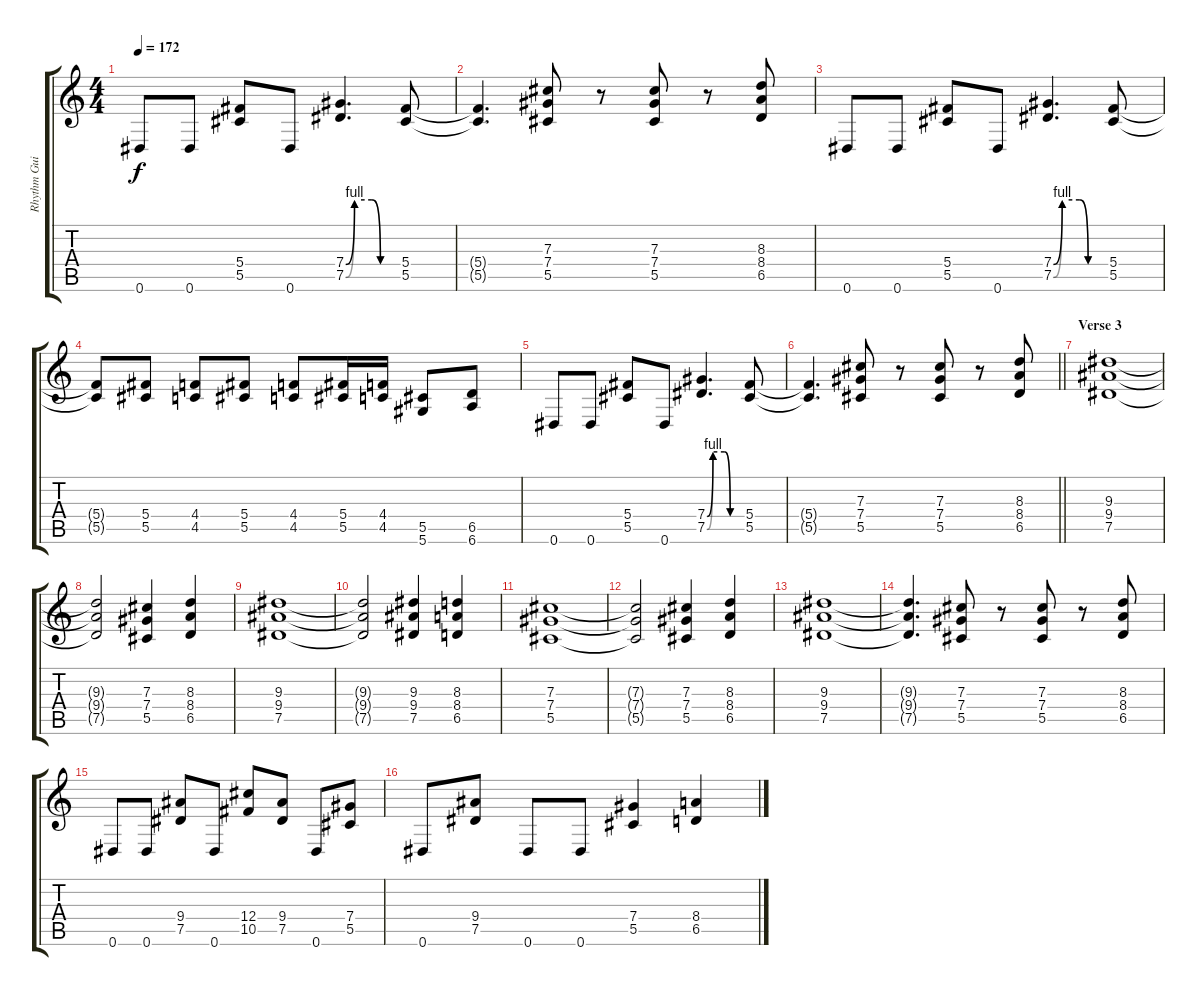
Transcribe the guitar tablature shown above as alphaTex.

\track ("Rhythm Guitar 1: Hide" "Rhythm Gui") {instrument overdrivenguitar}
\staff {score tabs}
\tuning (Eb4 Bb3 Gb3 Db3 Ab2 Eb2) {hide}
\ts (4 4)
\tempo 172
\clef g2
\ks c
0.6.8{dy f} 0.6.8 (5.4 5.5).8 0.6.8 (7.4{be (custom 0 0 10 4 30 4 40 0 60 0)} 7.5{be (custom 0 0 10 4 30 4 40 0 60 0)}).4{d} (5.4 5.5).8 |
(5.4{t} 5.5{t}).4{d} (7.3 7.4 5.5).8 r.8 (7.3 7.4 5.5).8 r.8 (8.3 8.4 6.5).8 |
0.6.8 0.6.8 (5.4 5.5).8 0.6.8 (7.4{be (custom 0 0 10 4 30 4 40 0 60 0)} 7.5{be (custom 0 0 10 4 30 4 40 0 60 0)}).4{d} (5.4 5.5).8 |
(5.4{t} 5.5{t}).8 (5.4 5.5).8 (4.4 4.5).8 (5.4 5.5).8 (4.4 4.5).8 (5.4 5.5).16 (4.4 4.5).16 (5.5 5.6).8 (6.5 6.6).8 |
0.6.8 0.6.8 (5.4 5.5).8 0.6.8 (7.4{be (custom 0 0 10 4 30 4 40 0 60 0)} 7.5{be (custom 0 0 10 4 30 4 40 0 60 0)}).4{d} (5.4 5.5).8 |
\barLineRight lightlight
(5.4{t} 5.5{t}).4{d} (7.3 7.4 5.5).8 r.8 (7.3 7.4 5.5).8 r.8 (8.3 8.4 6.5).8 |
\section ("" "Verse 3")
(9.3 9.4 7.5).1 |
(9.3{t} 9.4{t} 7.5{t}).2 (7.3 7.4 5.5).4 (8.3 8.4 6.5).4 |
(9.3 9.4 7.5).1 |
(9.3{t} 9.4{t} 7.5{t}).2 (9.3 9.4 7.5).4 (8.3 8.4 6.5).4 |
(7.3 7.4 5.5).1 |
(7.3{t} 7.4{t} 5.5{t}).2 (7.3 7.4 5.5).4 (8.3 8.4 6.5).4 |
(9.3 9.4 7.5).1 |
(9.3{t} 9.4{t} 7.5{t}).4{d} (7.3 7.4 5.5).8 r.8 (7.3 7.4 5.5).8 r.8 (8.3 8.4 6.5).8 |
0.6.8 0.6.8 (9.4 7.5).8 0.6.8 (12.4 10.5).8 (9.4 7.5).8 0.6.8 (7.4 5.5).8 |
0.6.8 (9.4 7.5).8 0.6.8 0.6.8 (7.4 5.5).4 (8.4 6.5).4
